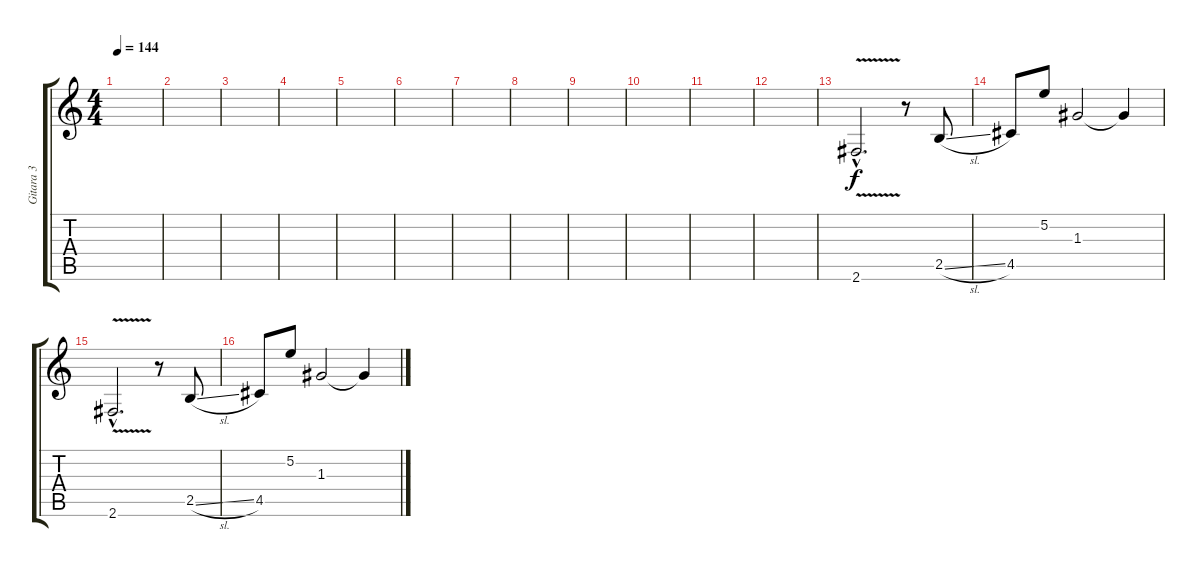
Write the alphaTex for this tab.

\track ("Gitara 3" "Gitara 3") {instrument distortionguitar}
\staff {score tabs}
\tuning (E4 B3 G3 D3 A2 E2) {hide}
\ts (4 4)
\tempo 144
\clef g2
\ks c
|
|
|
|
|
|
|
|
|
|
|
|
2.6{v hac}.2{d} r.8 2.5{sl}.8 |
4.5.8 5.2.8 1.3.2 1.3{t}.4 |
2.6{v hac}.2{d} r.8 2.5{sl}.8 |
4.5.8 5.2.8 1.3.2 1.3{t}.4
